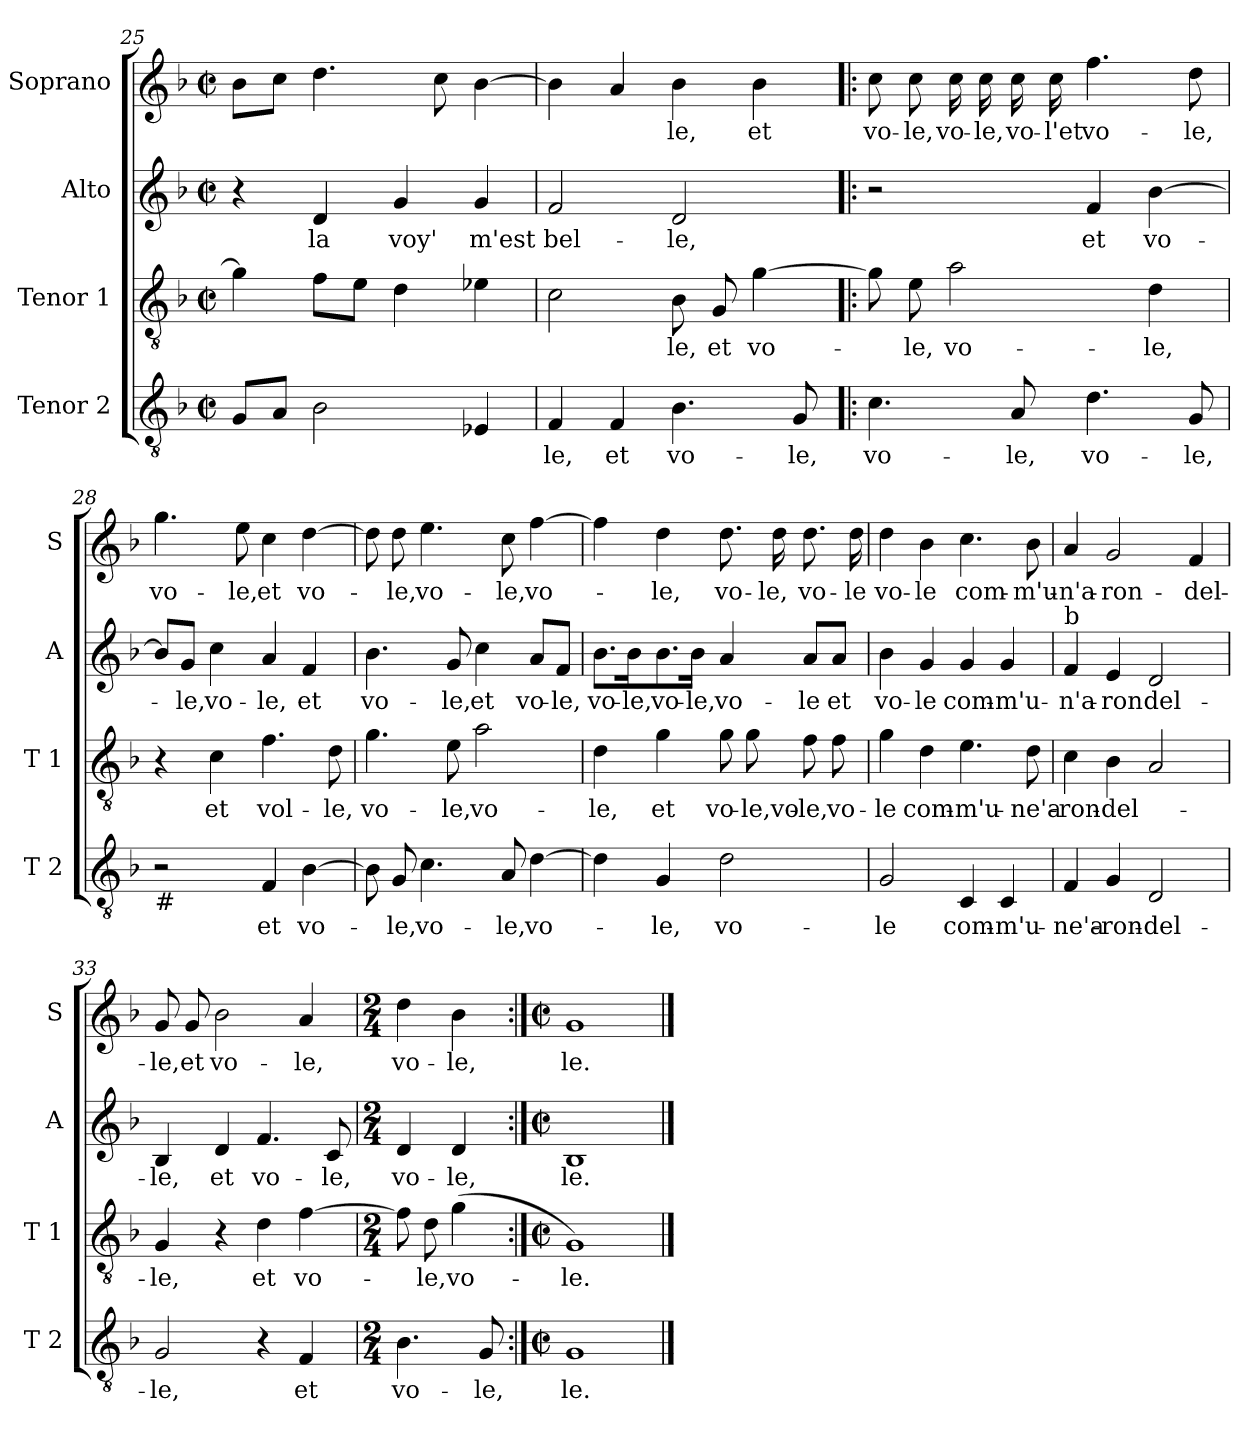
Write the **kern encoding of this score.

**kern	**text	**kern	**text	**kern	**text	**kern	**text
*part4	*part4	*part3	*part3	*part2	*part2	*part1	*part1
*staff4	*staff4	*staff3	*staff3	*staff2	*staff2	*staff1	*staff1
*I"Tenor 2	*	*I"Tenor 1	*	*I"Alto	*	*I"Soprano	*
*I'T 2	*	*I'T 1	*	*I'A	*	*I'S	*
*clefGv2	*	*clefGv2	*	*clefG2	*	*clefG2	*
*k[b-]	*	*k[b-]	*	*k[b-]	*	*k[b-]	*
*F:	*	*F:	*	*F:	*	*F:	*
*M2/2	*	*M2/2	*	*M2/2	*	*M2/2	*
*met(c|)	*	*met(c|)	*	*met(c|)	*	*met(c|)	*
=25	=25	=25	=25	=25	=25	=25	=25
8G/L	.	4g\]	.	4r	.	8b-\L	.
8A/J	.	.	.	.	.	8cc\J	.
!	!	!	!	!	!LO:LY:b	!	!
2B-\	.	8f\L	.	4d/	la	4.dd\	.
.	.	8e\J	.	.	.	.	.
!	!	!	!	!	!LO:LY:b	!	!
.	.	4d\	.	4g/	voy'	.	.
.	.	.	.	.	.	8cc\	.
!	!	!	!	!	!LO:LY:b	!	!
4E-X/	.	4e-X\	.	4g/	m'est	[4b-\	.
=26	=26	=26	=26	=26	=26	=26	=26
!	!LO:LY:b	!	!	!	!LO:LY:b	!	!
4F/	-le,	2c\	.	2f/	bel-	4b-\]	.
!	!LO:LY:b	!	!	!	!	!	!
4F/	et	.	.	.	.	4a/	.
!	!LO:LY:b	!	!LO:LY:b	!	!LO:LY:b	!	!LO:LY:b
4.B-\	vo-	8B-\	-le,	2d/	-le,	4b-\	-le,
!	!	!	!LO:LY:b	!	!	!	!
.	.	8G/	et	.	.	.	.
!	!	!	!LO:LY:b	!	!	!	!LO:LY:b
.	.	[4g\	vo-	.	.	4b-\	et
!	!LO:LY:b	!	!	!	!	!	!
8G/	-le,	.	.	.	.	.	.
!!LO:PB:g=z
=27!|:	=27!|:	=27!|:	=27!|:	=27!|:	=27!|:	=27!|:	=27!|:
!	!LO:LY:b	!	!	!	!	!	!LO:LY:b
4.c\	vo-	8g\]	.	2r	.	8cc\	vo-
!	!	!	!LO:LY:b	!	!	!	!LO:LY:b
.	.	8e\	-le,	.	.	8cc\	-le,
!	!	!	!LO:LY:b	!	!	!	!LO:LY:b
.	.	2a\	vo-	.	.	16cc\	vo-
!	!	!	!	!	!	!	!LO:LY:b
.	.	.	.	.	.	16cc\	-le,
!	!LO:LY:b	!	!	!	!	!	!LO:LY:b
8A/	-le,	.	.	.	.	16cc\	vo-
!	!	!	!	!	!	!	!LO:LY:b
.	.	.	.	.	.	16cc\	-l'et
!	!LO:LY:b	!	!	!	!LO:LY:b	!	!LO:LY:b
4.d\	vo-	.	.	4f/	et	4.ff\	vo-
!	!	!	!LO:LY:b	!	!LO:LY:b	!	!
.	.	4d\	-le,	[4b-\	vo-	.	.
!	!LO:LY:b	!	!	!	!	!	!LO:LY:b
8G/	-le,	.	.	.	.	8dd\	-le,
=28	=28	=28	=28	=28	=28	=28	=28
!LO:TX:b:t=#	!	!	!	!	!	!	!
!	!	!	!	!	!	!	!LO:LY:b
2r	.	4r	.	8b-/L]	.	4.gg\	vo-
!	!	!	!	!	!LO:LY:b	!	!
.	.	.	.	8g/J	-le,	.	.
!	!	!	!LO:LY:b	!	!LO:LY:b	!	!
.	.	4c\	et	4cc\	vo-	.	.
!	!	!	!	!	!	!	!LO:LY:b
.	.	.	.	.	.	8ee\	-le,
!	!LO:LY:b	!	!LO:LY:b	!	!LO:LY:b	!	!LO:LY:b
4F/	et	4.f\	vol-	4a/	-le,	4cc\	et
!	!LO:LY:b	!	!	!	!LO:LY:b	!	!LO:LY:b
[4B-\	vo-	.	.	4f/	et	[4dd\	vo-
!	!	!	!LO:LY:b	!	!	!	!
.	.	8d\	-le,	.	.	.	.
=29	=29	=29	=29	=29	=29	=29	=29
!	!	!	!LO:LY:b	!	!LO:LY:b	!	!
8B-\]	.	4.g\	vo-	4.b-\	vo-	8dd\]	.
!	!LO:LY:b	!	!	!	!	!	!LO:LY:b
8G/	-le,	.	.	.	.	8dd\	-le,
!	!LO:LY:b	!	!	!	!	!	!LO:LY:b
4.c\	vo-	.	.	.	.	4.ee\	vo-
!	!	!	!LO:LY:b	!	!LO:LY:b	!	!
.	.	8e\	-le,	8g/	-le,	.	.
!	!	!	!LO:LY:b	!	!LO:LY:b	!	!
.	.	2a\	vo-	4cc\	et	.	.
!	!LO:LY:b	!	!	!	!	!	!LO:LY:b
8A/	-le,	.	.	.	.	8cc\	-le,
!	!LO:LY:b	!	!	!	!LO:LY:b	!	!LO:LY:b
[4d\	vo-	.	.	8a/L	vo-	[4ff\	vo-
!	!	!	!	!	!LO:LY:b	!	!
.	.	.	.	8f/J	-le,	.	.
=30	=30	=30	=30	=30	=30	=30	=30
!	!	!	!LO:LY:b	!	!LO:LY:b	!	!
4d\]	.	4d\	-le,	8.b-\L	vo-	4ff\]	.
!	!	!	!	!	!LO:LY:b	!	!
.	.	.	.	16b-\K	-le,	.	.
!	!LO:LY:b	!	!LO:LY:b	!	!LO:LY:b	!	!LO:LY:b
4G/	-le,	4g\	et	8.b-\	vo-	4dd\	-le,
!	!	!	!	!	!LO:LY:b	!	!
.	.	.	.	16b-\Jk	-le,	.	.
!	!LO:LY:b	!	!LO:LY:b	!	!LO:LY:b	!	!LO:LY:b
2d\	vo-	8g\	vo-	4a/	vo-	8.dd\	vo-
!	!	!	!LO:LY:b	!	!	!	!
.	.	8g\	-le,vo-	.	.	.	.
!	!	!	!	!	!	!	!LO:LY:b
.	.	.	.	.	.	16dd\	-le,
!	!	!	!LO:LY:b	!	!LO:LY:b	!	!LO:LY:b
.	.	8f\	-le,	8a/L	-le	8.dd\	vo-
!	!	!	!LO:LY:b	!	!LO:LY:b	!	!
.	.	8f\	vo-	8a/J	et	.	.
!	!	!	!	!	!	!	!LO:LY:b
.	.	.	.	.	.	16dd\	-le
!!LO:LB:g=z
=31	=31	=31	=31	=31	=31	=31	=31
!	!LO:LY:b	!	!LO:LY:b	!	!LO:LY:b	!	!LO:LY:b
2G/	-le	4g\	-le	4b-\	vo-	4dd\	vo-
!	!	!	!LO:LY:b	!	!LO:LY:b	!	!LO:LY:b
.	.	4d\	com-	4g/	-le	4b-\	-le
!	!LO:LY:b	!	!LO:LY:b	!	!LO:LY:b	!	!LO:LY:b
4C/	com-	4.e\	-m'u-	4g/	com-	4.cc\	com-
!	!LO:LY:b	!	!	!	!LO:LY:b	!	!
4C/	-m'u-	.	.	4g/	-m'u-	.	.
!	!	!	!LO:LY:b	!	!	!	!LO:LY:b
.	.	8d\	-ne'a-	.	.	8b-\	-m'u-
=32	=32	=32	=32	=32	=32	=32	=32
!	!	!	!	!LO:TX:a:t=b	!	!	!
!	!LO:LY:b	!	!LO:LY:b	!	!LO:LY:b	!	!LO:LY:b
4F/	-ne'a-	4c\	-ron-	4f/	-n'a-	4a/	-n'a-
!	!LO:LY:b	!	!LO:LY:b	!	!LO:LY:b	!	!LO:LY:b
4G/	-ron-	4B-\	-del-	4e/	-ron	2g/	-ron-
!	!LO:LY:b	!	!	!	!LO:LY:b	!	!
2D/	-del-	2A/	.	2d/	del-	.	.
!	!	!	!	!	!	!	!LO:LY:b
.	.	.	.	.	.	4f/	-del-
=33	=33	=33	=33	=33	=33	=33	=33
!	!LO:LY:b	!	!LO:LY:b	!	!LO:LY:b	!	!LO:LY:b
2G/	-le,	4G/	-le,	4B-/	-le,	8g/	-le,
!	!	!	!	!	!	!	!LO:LY:b
.	.	.	.	.	.	8g/	et
!	!	!	!	!	!LO:LY:b	!	!LO:LY:b
.	.	4r	.	4d/	et	2b-\	vo-
!	!	!	!LO:LY:b	!	!LO:LY:b	!	!
4r	.	4d\	et	4.f/	vo-	.	.
!	!LO:LY:b	!	!LO:LY:b	!	!	!	!LO:LY:b
4F/	et	[4f\	vo-	.	.	4a/	-le,
!	!	!	!	!	!LO:LY:b	!	!
.	.	.	.	8c/	-le,	.	.
=34	=34	=34	=34	=34	=34	=34	=34
*M2/4	*	*M2/4	*	*M2/4	*	*M2/4	*
!	!LO:LY:b	!	!	!	!LO:LY:b	!	!LO:LY:b
4.B-\	vo-	8f\]	.	4d/	vo-	4dd\	vo-
!	!	!	!LO:LY:b	!	!	!	!
.	.	8d\	-le,	.	.	.	.
!	!	!	!LO:LY:b	!	!LO:LY:b	!	!LO:LY:b
.	.	(>4g\	vo-	4d/	-le,	4b-\	-le,
!	!LO:LY:b	!	!	!	!	!	!
8G/	-le,	.	.	.	.	.	.
=35:|!	=35:|!	=35:|!	=35:|!	=35:|!	=35:|!	=35:|!	=35:|!
*M2/2	*	*M2/2	*	*M2/2	*	*M2/2	*
*met(c|)	*	*met(c|)	*	*met(c|)	*	*met(c|)	*
!	!LO:LY:b	!	!LO:LY:b	!	!LO:LY:b	!	!LO:LY:b
1G	le.	1G)	-le.	1B-	le.	1g	le.
==	==	==	==	==	==	==	==
*-	*-	*-	*-	*-	*-	*-	*-
